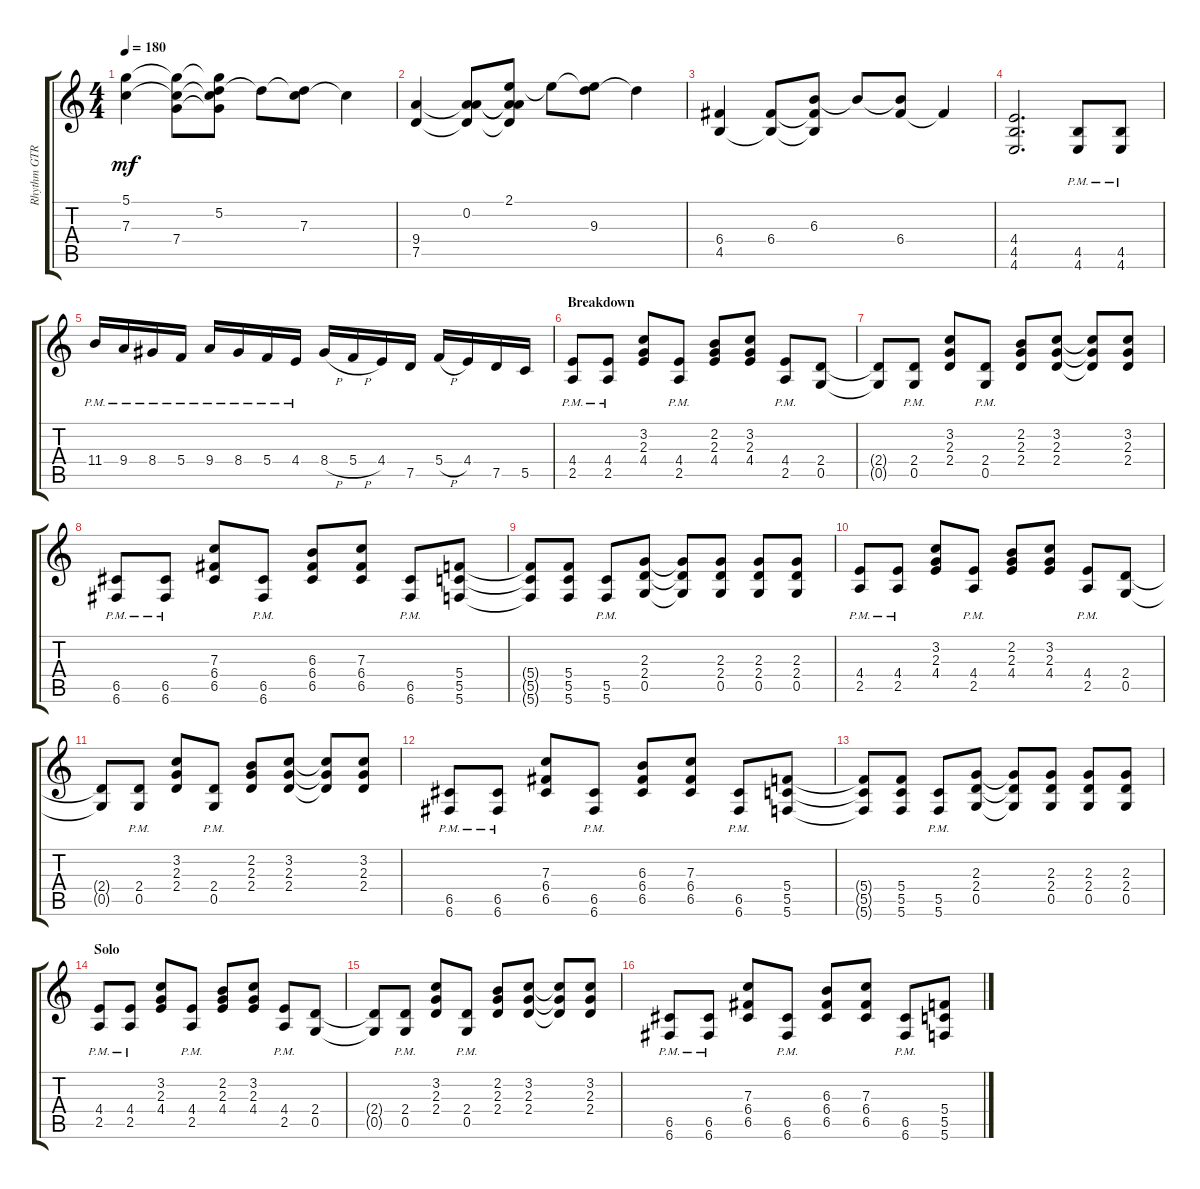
\track ("Rhythm GTR 2" "Rhythm GTR") {instrument distortionguitar}
\staff {score tabs}
\tuning (D4 A3 F3 C3 G2 C2) {hide}
\ts (4 4)
\tempo 180
\clef g2
\ks aminor
(5.1 7.3{t}).4{dy mf} (5.1{t} 7.3{t} 7.4).8 (5.1{t} 5.2 7.3{t} 7.4{t}).8 5.2{t}.8 (5.2{t} 7.3).8 7.3{t}.4 |
(9.4 7.5).4 (0.2 9.4{t} 7.5{t}).8 (2.1 0.2{t} 9.4{t} 7.5{t}).8 2.1{t}.8 (2.1{t} 9.3).8 9.3{t}.4 |
(6.4 4.5).4 (6.4 4.5{t}).8 (6.3 6.4{t} 4.5{t}).8 6.3{t}.8 (6.3{t} 6.4).8 6.4{t}.4 |
(4.4 4.5 4.6).2{d} (4.5{pm} 4.6{pm}).8 (4.5{pm} 4.6{pm}).8 |
11.4{pm}.16 9.4{pm}.16 8.4{pm}.16 5.4{pm}.16 9.4{pm}.16 8.4{pm}.16 5.4{pm}.16 4.4{pm}.16 8.4{h}.16 5.4{h}.16 4.4.16 7.5.16 5.4{h}.16 4.4.16 7.5.16 5.5.16 |
\section ("" "Breakdown")
(4.4{pm} 2.5{pm}).8 (4.4{pm} 2.5{pm}).8 (3.2 2.3 4.4).8 (4.4{pm} 2.5{pm}).8 (2.2 2.3 4.4).8 (3.2 2.3 4.4).8 (4.4{pm} 2.5{pm}).8 (2.4 0.5).8 |
(2.4{t} 0.5{t}).8 (2.4{pm} 0.5{pm}).8 (3.2 2.3 2.4).8 (2.4{pm} 0.5{pm}).8 (2.2 2.3 2.4).8 (3.2 2.3 2.4).8 (3.2{t} 2.3{t} 2.4{t}).8 (3.2 2.3 2.4).8 |
(6.5{pm} 6.6{pm}).8 (6.5{pm} 6.6{pm}).8 (7.3 6.4 6.5).8 (6.5{pm} 6.6{pm}).8 (6.3 6.4 6.5).8 (7.3 6.4 6.5).8 (6.5{pm} 6.6{pm}).8 (5.4 5.5 5.6).8 |
(5.4{t} 5.5{t} 5.6{t}).8 (5.4 5.5 5.6).8 (5.5{pm} 5.6{pm}).8 (2.3 2.4 0.5).8 (2.3{t} 2.4{t} 0.5{t}).8 (2.3 2.4 0.5).8 (2.3 2.4 0.5).8 (2.3 2.4 0.5).8 |
(4.4{pm} 2.5{pm}).8 (4.4{pm} 2.5{pm}).8 (3.2 2.3 4.4).8 (4.4{pm} 2.5{pm}).8 (2.2 2.3 4.4).8 (3.2 2.3 4.4).8 (4.4{pm} 2.5{pm}).8 (2.4 0.5).8 |
(2.4{t} 0.5{t}).8 (2.4{pm} 0.5{pm}).8 (3.2 2.3 2.4).8 (2.4{pm} 0.5{pm}).8 (2.2 2.3 2.4).8 (3.2 2.3 2.4).8 (3.2{t} 2.3{t} 2.4{t}).8 (3.2 2.3 2.4).8 |
(6.5{pm} 6.6{pm}).8 (6.5{pm} 6.6{pm}).8 (7.3 6.4 6.5).8 (6.5{pm} 6.6{pm}).8 (6.3 6.4 6.5).8 (7.3 6.4 6.5).8 (6.5{pm} 6.6{pm}).8 (5.4 5.5 5.6).8 |
(5.4{t} 5.5{t} 5.6{t}).8 (5.4 5.5 5.6).8 (5.5{pm} 5.6{pm}).8 (2.3 2.4 0.5).8 (2.3{t} 2.4{t} 0.5{t}).8 (2.3 2.4 0.5).8 (2.3 2.4 0.5).8 (2.3 2.4 0.5).8 |
\section ("" "Solo")
(4.4{pm} 2.5{pm}).8 (4.4{pm} 2.5{pm}).8 (3.2 2.3 4.4).8 (4.4{pm} 2.5{pm}).8 (2.2 2.3 4.4).8 (3.2 2.3 4.4).8 (4.4{pm} 2.5{pm}).8 (2.4 0.5).8 |
(2.4{t} 0.5{t}).8 (2.4{pm} 0.5{pm}).8 (3.2 2.3 2.4).8 (2.4{pm} 0.5{pm}).8 (2.2 2.3 2.4).8 (3.2 2.3 2.4).8 (3.2{t} 2.3{t} 2.4{t}).8 (3.2 2.3 2.4).8 |
(6.5{pm} 6.6{pm}).8 (6.5{pm} 6.6{pm}).8 (7.3 6.4 6.5).8 (6.5{pm} 6.6{pm}).8 (6.3 6.4 6.5).8 (7.3 6.4 6.5).8 (6.5{pm} 6.6{pm}).8 (5.4 5.5 5.6).8
